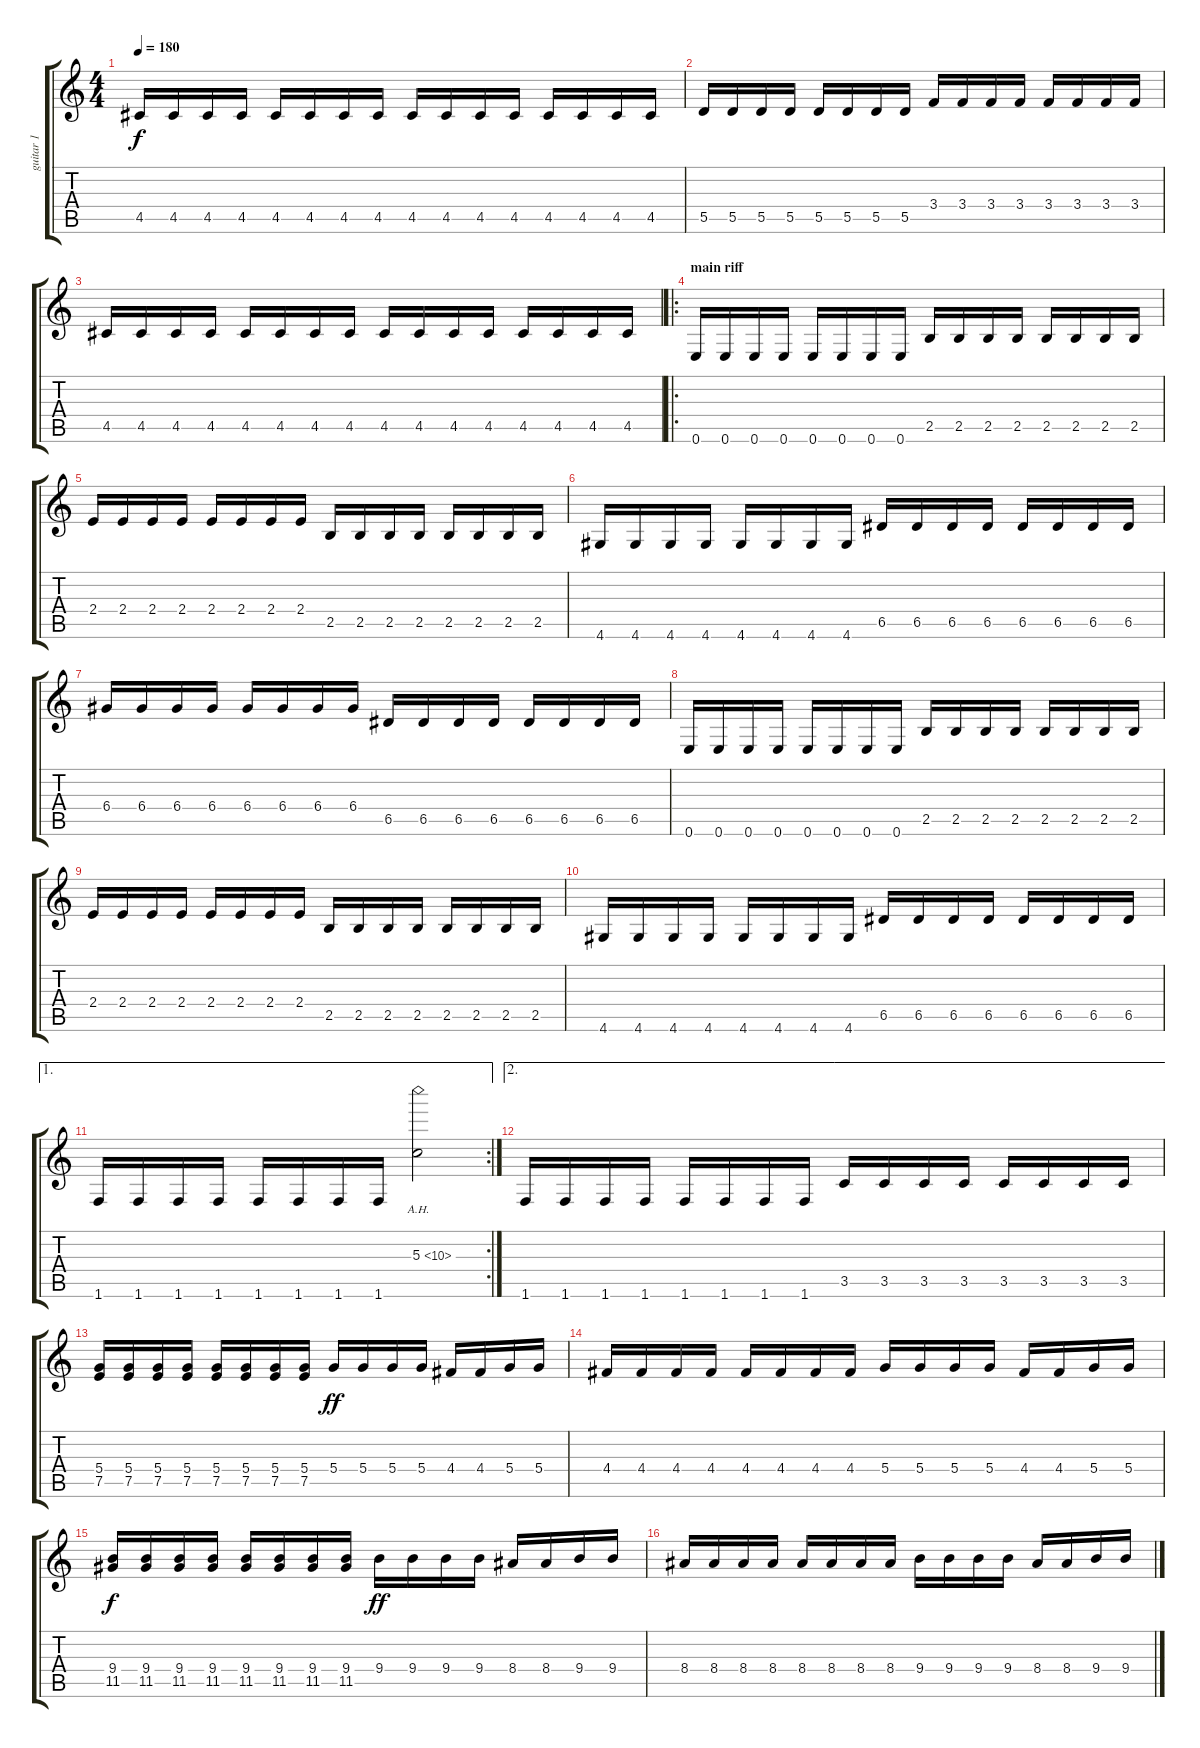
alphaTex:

\track ("guitar 1" "guitar 1") {instrument distortionguitar}
\staff {score tabs}
\tuning (E4 B3 G3 D3 A2 E2) {hide}
\ts (4 4)
\tempo 180
\clef g2
\ks c
4.5.16{dy f} 4.5.16 4.5.16 4.5.16 4.5.16 4.5.16 4.5.16 4.5.16 4.5.16 4.5.16 4.5.16 4.5.16 4.5.16 4.5.16 4.5.16 4.5.16 |
5.5.16 5.5.16 5.5.16 5.5.16 5.5.16 5.5.16 5.5.16 5.5.16 3.4.16 3.4.16 3.4.16 3.4.16 3.4.16 3.4.16 3.4.16 3.4.16 |
4.5.16 4.5.16 4.5.16 4.5.16 4.5.16 4.5.16 4.5.16 4.5.16 4.5.16 4.5.16 4.5.16 4.5.16 4.5.16 4.5.16 4.5.16 4.5.16 |
\ro
\section ("" "main riff")
0.6.16 0.6.16 0.6.16 0.6.16 0.6.16 0.6.16 0.6.16 0.6.16 2.5.16 2.5.16 2.5.16 2.5.16 2.5.16 2.5.16 2.5.16 2.5.16 |
2.4.16 2.4.16 2.4.16 2.4.16 2.4.16 2.4.16 2.4.16 2.4.16 2.5.16 2.5.16 2.5.16 2.5.16 2.5.16 2.5.16 2.5.16 2.5.16 |
4.6.16 4.6.16 4.6.16 4.6.16 4.6.16 4.6.16 4.6.16 4.6.16 6.5.16 6.5.16 6.5.16 6.5.16 6.5.16 6.5.16 6.5.16 6.5.16 |
6.4.16 6.4.16 6.4.16 6.4.16 6.4.16 6.4.16 6.4.16 6.4.16 6.5.16 6.5.16 6.5.16 6.5.16 6.5.16 6.5.16 6.5.16 6.5.16 |
0.6.16 0.6.16 0.6.16 0.6.16 0.6.16 0.6.16 0.6.16 0.6.16 2.5.16 2.5.16 2.5.16 2.5.16 2.5.16 2.5.16 2.5.16 2.5.16 |
2.4.16 2.4.16 2.4.16 2.4.16 2.4.16 2.4.16 2.4.16 2.4.16 2.5.16 2.5.16 2.5.16 2.5.16 2.5.16 2.5.16 2.5.16 2.5.16 |
4.6.16 4.6.16 4.6.16 4.6.16 4.6.16 4.6.16 4.6.16 4.6.16 6.5.16 6.5.16 6.5.16 6.5.16 6.5.16 6.5.16 6.5.16 6.5.16 |
\ae 1
\rc 2
1.6.16 1.6.16 1.6.16 1.6.16 1.6.16 1.6.16 1.6.16 1.6.16 5.3{ah 5}.2 |
\ae 2
1.6.16 1.6.16 1.6.16 1.6.16 1.6.16 1.6.16 1.6.16 1.6.16 3.5.16 3.5.16 3.5.16 3.5.16 3.5.16 3.5.16 3.5.16 3.5.16 |
(5.4 7.5).16 (5.4 7.5).16 (5.4 7.5).16 (5.4 7.5).16 (5.4 7.5).16 (5.4 7.5).16 (5.4 7.5).16 (5.4 7.5).16 5.4.16{dy ff} 5.4.16 5.4.16 5.4.16 4.4.16 4.4.16 5.4.16 5.4.16 |
4.4.16 4.4.16 4.4.16 4.4.16 4.4.16 4.4.16 4.4.16 4.4.16 5.4.16 5.4.16 5.4.16 5.4.16 4.4.16 4.4.16 5.4.16 5.4.16 |
(9.4 11.5).16{dy f} (9.4 11.5).16 (9.4 11.5).16 (9.4 11.5).16 (9.4 11.5).16 (9.4 11.5).16 (9.4 11.5).16 (9.4 11.5).16 9.4.16{dy ff} 9.4.16 9.4.16 9.4.16 8.4.16 8.4.16 9.4.16 9.4.16 |
8.4.16 8.4.16 8.4.16 8.4.16 8.4.16 8.4.16 8.4.16 8.4.16 9.4.16 9.4.16 9.4.16 9.4.16 8.4.16 8.4.16 9.4.16 9.4.16
